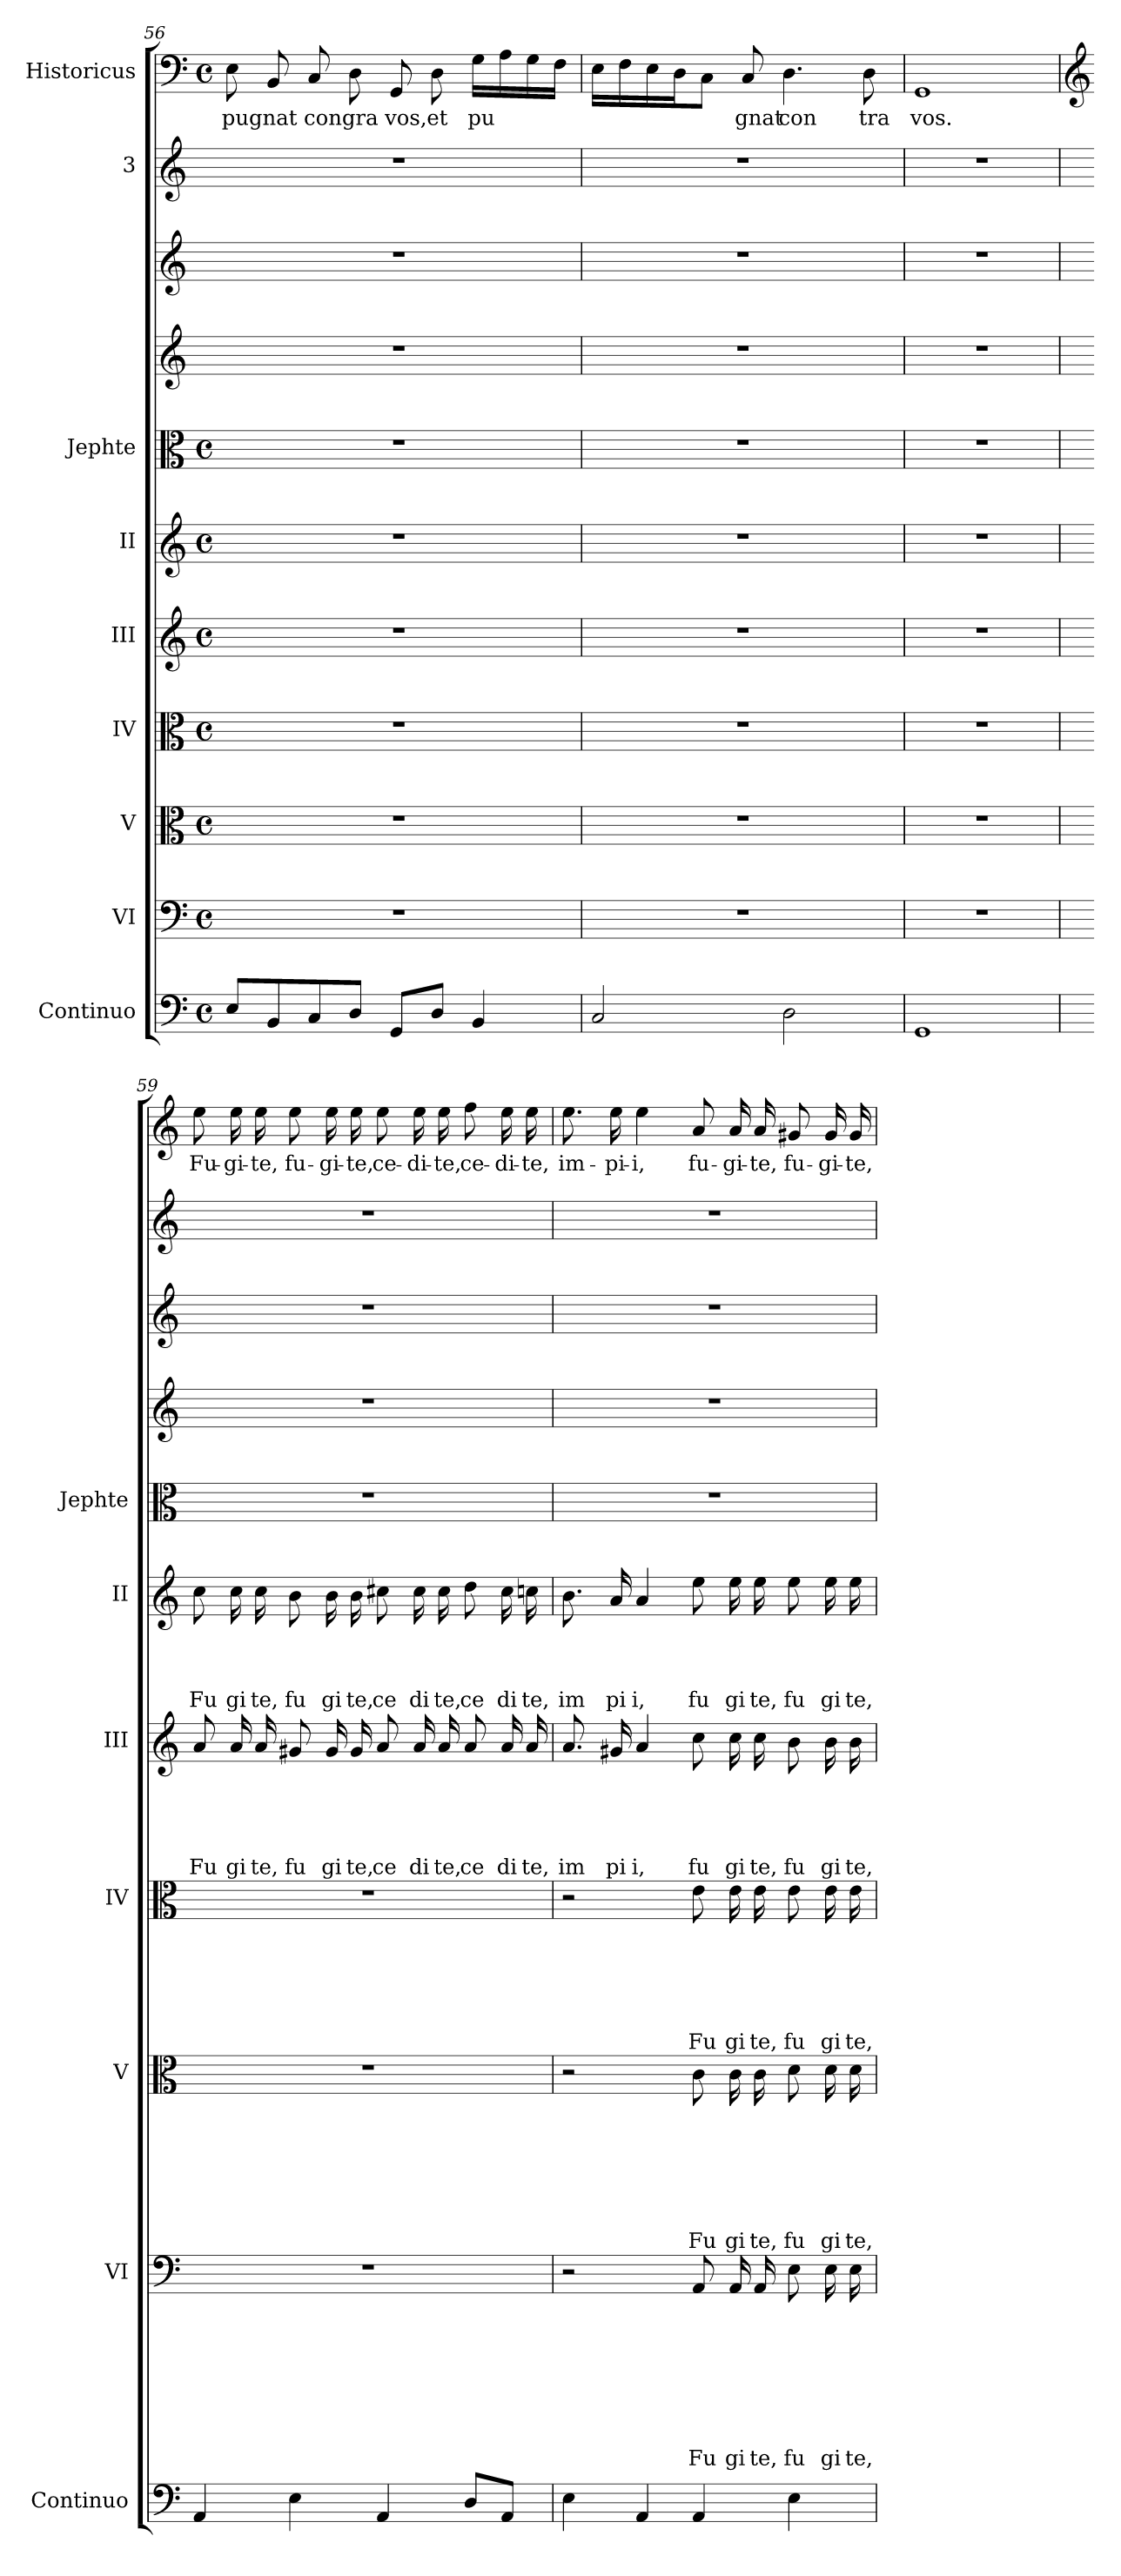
**kern	**kern	**text	**text	**text	**text	**text	**text	**text	**text	**kern	**text	**text	**text	**text	**text	**text	**text	**kern	**text	**text	**text	**text	**text	**text	**kern	**text	**text	**text	**text	**text	**kern	**text	**text	**text	**text	**kern	**kern	**kern	**kern	**kern	**text
*part11	*part10	*part10	*part10	*part10	*part10	*part10	*part10	*part10	*part10	*part9	*part9	*part9	*part9	*part9	*part9	*part9	*part9	*part8	*part8	*part8	*part8	*part8	*part8	*part8	*part7	*part7	*part7	*part7	*part7	*part7	*part6	*part6	*part6	*part6	*part6	*part5	*part4	*part3	*part2	*part1	*part1
*staff11	*staff10	*staff10	*staff10	*staff10	*staff10	*staff10	*staff10	*staff10	*staff10	*staff9	*staff9	*staff9	*staff9	*staff9	*staff9	*staff9	*staff9	*staff8	*staff8	*staff8	*staff8	*staff8	*staff8	*staff8	*staff7	*staff7	*staff7	*staff7	*staff7	*staff7	*staff6	*staff6	*staff6	*staff6	*staff6	*staff5	*staff4	*staff3	*staff2	*staff1	*staff1
*I"Continuo	*I"VI	*	*	*	*	*	*	*	*	*I"V	*	*	*	*	*	*	*	*I"IV	*	*	*	*	*	*	*I"III	*	*	*	*	*	*I"II	*	*	*	*	*I"Jephte	*	*	*I"3	*I"Historicus	*
*I'Continuo	*I'VI	*	*	*	*	*	*	*	*	*I'V	*	*	*	*	*	*	*	*I'IV	*	*	*	*	*	*	*I'III	*	*	*	*	*	*I'II	*	*	*	*	*I'Jephte	*	*	*	*	*
*clefF4	*clefF4	*	*	*	*	*	*	*	*	*clefC3	*	*	*	*	*	*	*	*clefC3	*	*	*	*	*	*	*clefG2	*	*	*	*	*	*clefG2	*	*	*	*	*clefC3	*clefG2	*clefG2	*clefG2	*clefF4	*
*k[]	*k[]	*	*	*	*	*	*	*	*	*k[]	*	*	*	*	*	*	*	*k[]	*	*	*	*	*	*	*k[]	*	*	*	*	*	*k[]	*	*	*	*	*k[]	*k[]	*k[]	*k[]	*k[]	*
*C:	*C:	*	*	*	*	*	*	*	*	*C:	*	*	*	*	*	*	*	*C:	*	*	*	*	*	*	*C:	*	*	*	*	*	*C:	*	*	*	*	*C:	*C:	*C:	*C:	*C:	*
*M4/4	*M4/4	*	*	*	*	*	*	*	*	*M4/4	*	*	*	*	*	*	*	*M4/4	*	*	*	*	*	*	*M4/4	*	*	*	*	*	*M4/4	*	*	*	*	*M4/4	*	*	*	*M4/4	*
*met(c)	*met(c)	*	*	*	*	*	*	*	*	*met(c)	*	*	*	*	*	*	*	*met(c)	*	*	*	*	*	*	*met(c)	*	*	*	*	*	*met(c)	*	*	*	*	*met(c)	*	*	*	*met(c)	*
=56	=56	=56	=56	=56	=56	=56	=56	=56	=56	=56	=56	=56	=56	=56	=56	=56	=56	=56	=56	=56	=56	=56	=56	=56	=56	=56	=56	=56	=56	=56	=56	=56	=56	=56	=56	=56	=56	=56	=56	=56	=56
!	!	!	!	!	!	!	!	!	!	!	!	!	!	!	!	!	!	!	!	!	!	!	!	!	!	!	!	!	!	!	!	!	!	!	!	!	!	!	!	!	!LO:LY:b
8E/L	1r	.	.	.	.	.	.	.	.	1r	.	.	.	.	.	.	.	1r	.	.	.	.	.	.	1r	.	.	.	.	.	1r	.	.	.	.	1r	1r	1r	1r	8E\	pugnat
8BB/	.	.	.	.	.	.	.	.	.	.	.	.	.	.	.	.	.	.	.	.	.	.	.	.	.	.	.	.	.	.	.	.	.	.	.	.	.	.	.	8BB/	.
!	!	!	!	!	!	!	!	!	!	!	!	!	!	!	!	!	!	!	!	!	!	!	!	!	!	!	!	!	!	!	!	!	!	!	!	!	!	!	!	!	!LO:LY:b
8C/	.	.	.	.	.	.	.	.	.	.	.	.	.	.	.	.	.	.	.	.	.	.	.	.	.	.	.	.	.	.	.	.	.	.	.	.	.	.	.	8C/	congra
8D/J	.	.	.	.	.	.	.	.	.	.	.	.	.	.	.	.	.	.	.	.	.	.	.	.	.	.	.	.	.	.	.	.	.	.	.	.	.	.	.	8D\	.
!	!	!	!	!	!	!	!	!	!	!	!	!	!	!	!	!	!	!	!	!	!	!	!	!	!	!	!	!	!	!	!	!	!	!	!	!	!	!	!	!	!LO:LY:b
8GG/L	.	.	.	.	.	.	.	.	.	.	.	.	.	.	.	.	.	.	.	.	.	.	.	.	.	.	.	.	.	.	.	.	.	.	.	.	.	.	.	8GG/	vos,
!	!	!	!	!	!	!	!	!	!	!	!	!	!	!	!	!	!	!	!	!	!	!	!	!	!	!	!	!	!	!	!	!	!	!	!	!	!	!	!	!	!LO:LY:b
8D/J	.	.	.	.	.	.	.	.	.	.	.	.	.	.	.	.	.	.	.	.	.	.	.	.	.	.	.	.	.	.	.	.	.	.	.	.	.	.	.	8D\	et
!	!	!	!	!	!	!	!	!	!	!	!	!	!	!	!	!	!	!	!	!	!	!	!	!	!	!	!	!	!	!	!	!	!	!	!	!	!	!	!	!	!LO:LY:b
4BB/	.	.	.	.	.	.	.	.	.	.	.	.	.	.	.	.	.	.	.	.	.	.	.	.	.	.	.	.	.	.	.	.	.	.	.	.	.	.	.	16G\LL	pu
.	.	.	.	.	.	.	.	.	.	.	.	.	.	.	.	.	.	.	.	.	.	.	.	.	.	.	.	.	.	.	.	.	.	.	.	.	.	.	.	16A\	.
.	.	.	.	.	.	.	.	.	.	.	.	.	.	.	.	.	.	.	.	.	.	.	.	.	.	.	.	.	.	.	.	.	.	.	.	.	.	.	.	16G\	.
.	.	.	.	.	.	.	.	.	.	.	.	.	.	.	.	.	.	.	.	.	.	.	.	.	.	.	.	.	.	.	.	.	.	.	.	.	.	.	.	16F\JJ	.
=57	=57	=57	=57	=57	=57	=57	=57	=57	=57	=57	=57	=57	=57	=57	=57	=57	=57	=57	=57	=57	=57	=57	=57	=57	=57	=57	=57	=57	=57	=57	=57	=57	=57	=57	=57	=57	=57	=57	=57	=57	=57
2C/	1r	.	.	.	.	.	.	.	.	1r	.	.	.	.	.	.	.	1r	.	.	.	.	.	.	1r	.	.	.	.	.	1r	.	.	.	.	1r	1r	1r	1r	16E\LL	.
.	.	.	.	.	.	.	.	.	.	.	.	.	.	.	.	.	.	.	.	.	.	.	.	.	.	.	.	.	.	.	.	.	.	.	.	.	.	.	.	16F\	.
.	.	.	.	.	.	.	.	.	.	.	.	.	.	.	.	.	.	.	.	.	.	.	.	.	.	.	.	.	.	.	.	.	.	.	.	.	.	.	.	16E\	.
.	.	.	.	.	.	.	.	.	.	.	.	.	.	.	.	.	.	.	.	.	.	.	.	.	.	.	.	.	.	.	.	.	.	.	.	.	.	.	.	16D\J	.
.	.	.	.	.	.	.	.	.	.	.	.	.	.	.	.	.	.	.	.	.	.	.	.	.	.	.	.	.	.	.	.	.	.	.	.	.	.	.	.	8C\J	.
!	!	!	!	!	!	!	!	!	!	!	!	!	!	!	!	!	!	!	!	!	!	!	!	!	!	!	!	!	!	!	!	!	!	!	!	!	!	!	!	!	!LO:LY:b
.	.	.	.	.	.	.	.	.	.	.	.	.	.	.	.	.	.	.	.	.	.	.	.	.	.	.	.	.	.	.	.	.	.	.	.	.	.	.	.	8C/	gnat
!	!	!	!	!	!	!	!	!	!	!	!	!	!	!	!	!	!	!	!	!	!	!	!	!	!	!	!	!	!	!	!	!	!	!	!	!	!	!	!	!	!LO:LY:b
2D\	.	.	.	.	.	.	.	.	.	.	.	.	.	.	.	.	.	.	.	.	.	.	.	.	.	.	.	.	.	.	.	.	.	.	.	.	.	.	.	4.D\	con
!	!	!	!	!	!	!	!	!	!	!	!	!	!	!	!	!	!	!	!	!	!	!	!	!	!	!	!	!	!	!	!	!	!	!	!	!	!	!	!	!	!LO:LY:b
.	.	.	.	.	.	.	.	.	.	.	.	.	.	.	.	.	.	.	.	.	.	.	.	.	.	.	.	.	.	.	.	.	.	.	.	.	.	.	.	8D\	tra
=58	=58	=58	=58	=58	=58	=58	=58	=58	=58	=58	=58	=58	=58	=58	=58	=58	=58	=58	=58	=58	=58	=58	=58	=58	=58	=58	=58	=58	=58	=58	=58	=58	=58	=58	=58	=58	=58	=58	=58	=58	=58
!	!	!	!	!	!	!	!	!	!	!	!	!	!	!	!	!	!	!	!	!	!	!	!	!	!	!	!	!	!	!	!	!	!	!	!	!	!	!	!	!	!LO:LY:b
1GG	1r	.	.	.	.	.	.	.	.	1r	.	.	.	.	.	.	.	1r	.	.	.	.	.	.	1r	.	.	.	.	.	1r	.	.	.	.	1r	1r	1r	1r	1GG	vos.
!!LO:PB:g=z
=59!	=59!	=59!	=59!	=59!	=59!	=59!	=59!	=59!	=59!	=59!	=59!	=59!	=59!	=59!	=59!	=59!	=59!	=59!	=59!	=59!	=59!	=59!	=59!	=59!	=59!	=59!	=59!	=59!	=59!	=59!	=59!	=59!	=59!	=59!	=59!	=59!	=59!	=59!	=59!	=59!	=59!
*	*	*	*	*	*	*	*	*	*	*	*	*	*	*	*	*	*	*	*	*	*	*	*	*	*	*	*	*	*	*	*	*	*	*	*	*	*	*	*	*clefG2	*
!	!	!	!	!	!	!	!	!	!	!	!	!	!	!	!	!	!	!	!	!	!	!	!	!	!	!	!	!	!	!LO:LY:b	!	!	!	!	!LO:LY:b	!	!	!	!	!	!LO:LY:b
4AA/	1r	.	.	.	.	.	.	.	.	1r	.	.	.	.	.	.	.	1r	.	.	.	.	.	.	8a/	.	.	.	.	Fu	8cc\	.	.	.	Fu	1r	1r	1r	1r	8ee\	Fu-
!	!	!	!	!	!	!	!	!	!	!	!	!	!	!	!	!	!	!	!	!	!	!	!	!	!	!	!	!	!	!LO:LY:b	!	!	!	!	!LO:LY:b	!	!	!	!	!	!LO:LY:b
.	.	.	.	.	.	.	.	.	.	.	.	.	.	.	.	.	.	.	.	.	.	.	.	.	16a/	.	.	.	.	gi	16cc\	.	.	.	gi	.	.	.	.	16ee\	-gi-
!	!	!	!	!	!	!	!	!	!	!	!	!	!	!	!	!	!	!	!	!	!	!	!	!	!	!	!	!	!	!LO:LY:b	!	!	!	!	!LO:LY:b	!	!	!	!	!	!LO:LY:b
.	.	.	.	.	.	.	.	.	.	.	.	.	.	.	.	.	.	.	.	.	.	.	.	.	16a/	.	.	.	.	te,	16cc\	.	.	.	te,	.	.	.	.	16ee\	-te,
!	!	!	!	!	!	!	!	!	!	!	!	!	!	!	!	!	!	!	!	!	!	!	!	!	!	!	!	!	!	!LO:LY:b	!	!	!	!	!LO:LY:b	!	!	!	!	!	!LO:LY:b
4E\	.	.	.	.	.	.	.	.	.	.	.	.	.	.	.	.	.	.	.	.	.	.	.	.	8g#X/	.	.	.	.	fu	8b\	.	.	.	fu	.	.	.	.	8ee\	fu-
!	!	!	!	!	!	!	!	!	!	!	!	!	!	!	!	!	!	!	!	!	!	!	!	!	!	!	!	!	!	!LO:LY:b	!	!	!	!	!LO:LY:b	!	!	!	!	!	!LO:LY:b
.	.	.	.	.	.	.	.	.	.	.	.	.	.	.	.	.	.	.	.	.	.	.	.	.	16g#/	.	.	.	.	gi	16b\	.	.	.	gi	.	.	.	.	16ee\	-gi-
!	!	!	!	!	!	!	!	!	!	!	!	!	!	!	!	!	!	!	!	!	!	!	!	!	!	!	!	!	!	!LO:LY:b	!	!	!	!	!LO:LY:b	!	!	!	!	!	!LO:LY:b
.	.	.	.	.	.	.	.	.	.	.	.	.	.	.	.	.	.	.	.	.	.	.	.	.	16g#/	.	.	.	.	te,	16b\	.	.	.	te,	.	.	.	.	16ee\	-te,
!	!	!	!	!	!	!	!	!	!	!	!	!	!	!	!	!	!	!	!	!	!	!	!	!	!	!	!	!	!	!LO:LY:b	!	!	!	!	!LO:LY:b	!	!	!	!	!	!LO:LY:b
4AA/	.	.	.	.	.	.	.	.	.	.	.	.	.	.	.	.	.	.	.	.	.	.	.	.	8a/	.	.	.	.	ce	8cc#X\	.	.	.	ce	.	.	.	.	8ee\	ce-
!	!	!	!	!	!	!	!	!	!	!	!	!	!	!	!	!	!	!	!	!	!	!	!	!	!	!	!	!	!	!LO:LY:b	!	!	!	!	!LO:LY:b	!	!	!	!	!	!LO:LY:b
.	.	.	.	.	.	.	.	.	.	.	.	.	.	.	.	.	.	.	.	.	.	.	.	.	16a/	.	.	.	.	di	16cc#\	.	.	.	di	.	.	.	.	16ee\	-di-
!	!	!	!	!	!	!	!	!	!	!	!	!	!	!	!	!	!	!	!	!	!	!	!	!	!	!	!	!	!	!LO:LY:b	!	!	!	!	!LO:LY:b	!	!	!	!	!	!LO:LY:b
.	.	.	.	.	.	.	.	.	.	.	.	.	.	.	.	.	.	.	.	.	.	.	.	.	16a/	.	.	.	.	te,	16cc#\	.	.	.	te,	.	.	.	.	16ee\	-te,
!	!	!	!	!	!	!	!	!	!	!	!	!	!	!	!	!	!	!	!	!	!	!	!	!	!	!	!	!	!	!LO:LY:b	!	!	!	!	!LO:LY:b	!	!	!	!	!	!LO:LY:b
8D/L	.	.	.	.	.	.	.	.	.	.	.	.	.	.	.	.	.	.	.	.	.	.	.	.	8a/	.	.	.	.	ce	8dd\	.	.	.	ce	.	.	.	.	8ff\	ce-
!	!	!	!	!	!	!	!	!	!	!	!	!	!	!	!	!	!	!	!	!	!	!	!	!	!	!	!	!	!	!LO:LY:b	!	!	!	!	!LO:LY:b	!	!	!	!	!	!LO:LY:b
8AA/J	.	.	.	.	.	.	.	.	.	.	.	.	.	.	.	.	.	.	.	.	.	.	.	.	16a/	.	.	.	.	di	16cc#\	.	.	.	di	.	.	.	.	16ee\	-di-
!	!	!	!	!	!	!	!	!	!	!	!	!	!	!	!	!	!	!	!	!	!	!	!	!	!	!	!	!	!	!LO:LY:b	!	!	!	!	!LO:LY:b	!	!	!	!	!	!LO:LY:b
.	.	.	.	.	.	.	.	.	.	.	.	.	.	.	.	.	.	.	.	.	.	.	.	.	16a/	.	.	.	.	te,	16ccn\	.	.	.	te,	.	.	.	.	16ee\	-te,
=60	=60	=60	=60	=60	=60	=60	=60	=60	=60	=60	=60	=60	=60	=60	=60	=60	=60	=60	=60	=60	=60	=60	=60	=60	=60	=60	=60	=60	=60	=60	=60	=60	=60	=60	=60	=60	=60	=60	=60	=60	=60
!	!	!	!	!	!	!	!	!	!	!	!	!	!	!	!	!	!	!	!	!	!	!	!	!	!	!	!	!	!	!LO:LY:b	!	!	!	!	!LO:LY:b	!	!	!	!	!	!LO:LY:b
4E\	2r	.	.	.	.	.	.	.	.	2r	.	.	.	.	.	.	.	2r	.	.	.	.	.	.	8.a/	.	.	.	.	im	8.b\	.	.	.	im	1r	1r	1r	1r	8.ee\	im-
!	!	!	!	!	!	!	!	!	!	!	!	!	!	!	!	!	!	!	!	!	!	!	!	!	!	!	!	!	!	!LO:LY:b	!	!	!	!	!LO:LY:b	!	!	!	!	!	!LO:LY:b
.	.	.	.	.	.	.	.	.	.	.	.	.	.	.	.	.	.	.	.	.	.	.	.	.	16g#X/	.	.	.	.	pi	16a/	.	.	.	pi	.	.	.	.	16ee\	-pi-
!	!	!	!	!	!	!	!	!	!	!	!	!	!	!	!	!	!	!	!	!	!	!	!	!	!	!	!	!	!	!LO:LY:b	!	!	!	!	!LO:LY:b	!	!	!	!	!	!LO:LY:b
4AA/	.	.	.	.	.	.	.	.	.	.	.	.	.	.	.	.	.	.	.	.	.	.	.	.	4a/	.	.	.	.	i,	4a/	.	.	.	i,	.	.	.	.	4ee\	-i,
!	!	!	!	!	!	!	!	!	!LO:LY:b	!	!	!	!	!	!	!	!LO:LY:b	!	!	!	!	!	!	!LO:LY:b	!	!	!	!	!	!LO:LY:b	!	!	!	!	!LO:LY:b	!	!	!	!	!	!LO:LY:b
4AA/	8AA/	.	.	.	.	.	.	.	Fu	8c\	.	.	.	.	.	.	Fu	8e\	.	.	.	.	.	Fu	8cc\	.	.	.	.	fu	8ee\	.	.	.	fu	.	.	.	.	8a/	fu-
!	!	!	!	!	!	!	!	!	!LO:LY:b	!	!	!	!	!	!	!	!LO:LY:b	!	!	!	!	!	!	!LO:LY:b	!	!	!	!	!	!LO:LY:b	!	!	!	!	!LO:LY:b	!	!	!	!	!	!LO:LY:b
.	16AA/	.	.	.	.	.	.	.	gi	16c\	.	.	.	.	.	.	gi	16e\	.	.	.	.	.	gi	16cc\	.	.	.	.	gi	16ee\	.	.	.	gi	.	.	.	.	16a/	-gi-
!	!	!	!	!	!	!	!	!	!LO:LY:b	!	!	!	!	!	!	!	!LO:LY:b	!	!	!	!	!	!	!LO:LY:b	!	!	!	!	!	!LO:LY:b	!	!	!	!	!LO:LY:b	!	!	!	!	!	!LO:LY:b
.	16AA/	.	.	.	.	.	.	.	te,	16c\	.	.	.	.	.	.	te,	16e\	.	.	.	.	.	te,	16cc\	.	.	.	.	te,	16ee\	.	.	.	te,	.	.	.	.	16a/	-te,
!	!	!	!	!	!	!	!	!	!LO:LY:b	!	!	!	!	!	!	!	!LO:LY:b	!	!	!	!	!	!	!LO:LY:b	!	!	!	!	!	!LO:LY:b	!	!	!	!	!LO:LY:b	!	!	!	!	!	!LO:LY:b
4E\	8E\	.	.	.	.	.	.	.	fu	8d\	.	.	.	.	.	.	fu	8e\	.	.	.	.	.	fu	8b\	.	.	.	.	fu	8ee\	.	.	.	fu	.	.	.	.	8g#X/	fu-
!	!	!	!	!	!	!	!	!	!LO:LY:b	!	!	!	!	!	!	!	!LO:LY:b	!	!	!	!	!	!	!LO:LY:b	!	!	!	!	!	!LO:LY:b	!	!	!	!	!LO:LY:b	!	!	!	!	!	!LO:LY:b
.	16E\	.	.	.	.	.	.	.	gi	16d\	.	.	.	.	.	.	gi	16e\	.	.	.	.	.	gi	16b\	.	.	.	.	gi	16ee\	.	.	.	gi	.	.	.	.	16g#/	-gi-
!	!	!	!	!	!	!	!	!	!LO:LY:b	!	!	!	!	!	!	!	!LO:LY:b	!	!	!	!	!	!	!LO:LY:b	!	!	!	!	!	!LO:LY:b	!	!	!	!	!LO:LY:b	!	!	!	!	!	!LO:LY:b
.	16E\	.	.	.	.	.	.	.	te,	16d\	.	.	.	.	.	.	te,	16e\	.	.	.	.	.	te,	16b\	.	.	.	.	te,	16ee\	.	.	.	te,	.	.	.	.	16g#</	-te,
=	=	=	=	=	=	=	=	=	=	=	=	=	=	=	=	=	=	=	=	=	=	=	=	=	=	=	=	=	=	=	=	=	=	=	=	=	=	=	=	=	=
*-	*-	*-	*-	*-	*-	*-	*-	*-	*-	*-	*-	*-	*-	*-	*-	*-	*-	*-	*-	*-	*-	*-	*-	*-	*-	*-	*-	*-	*-	*-	*-	*-	*-	*-	*-	*-	*-	*-	*-	*-	*-
